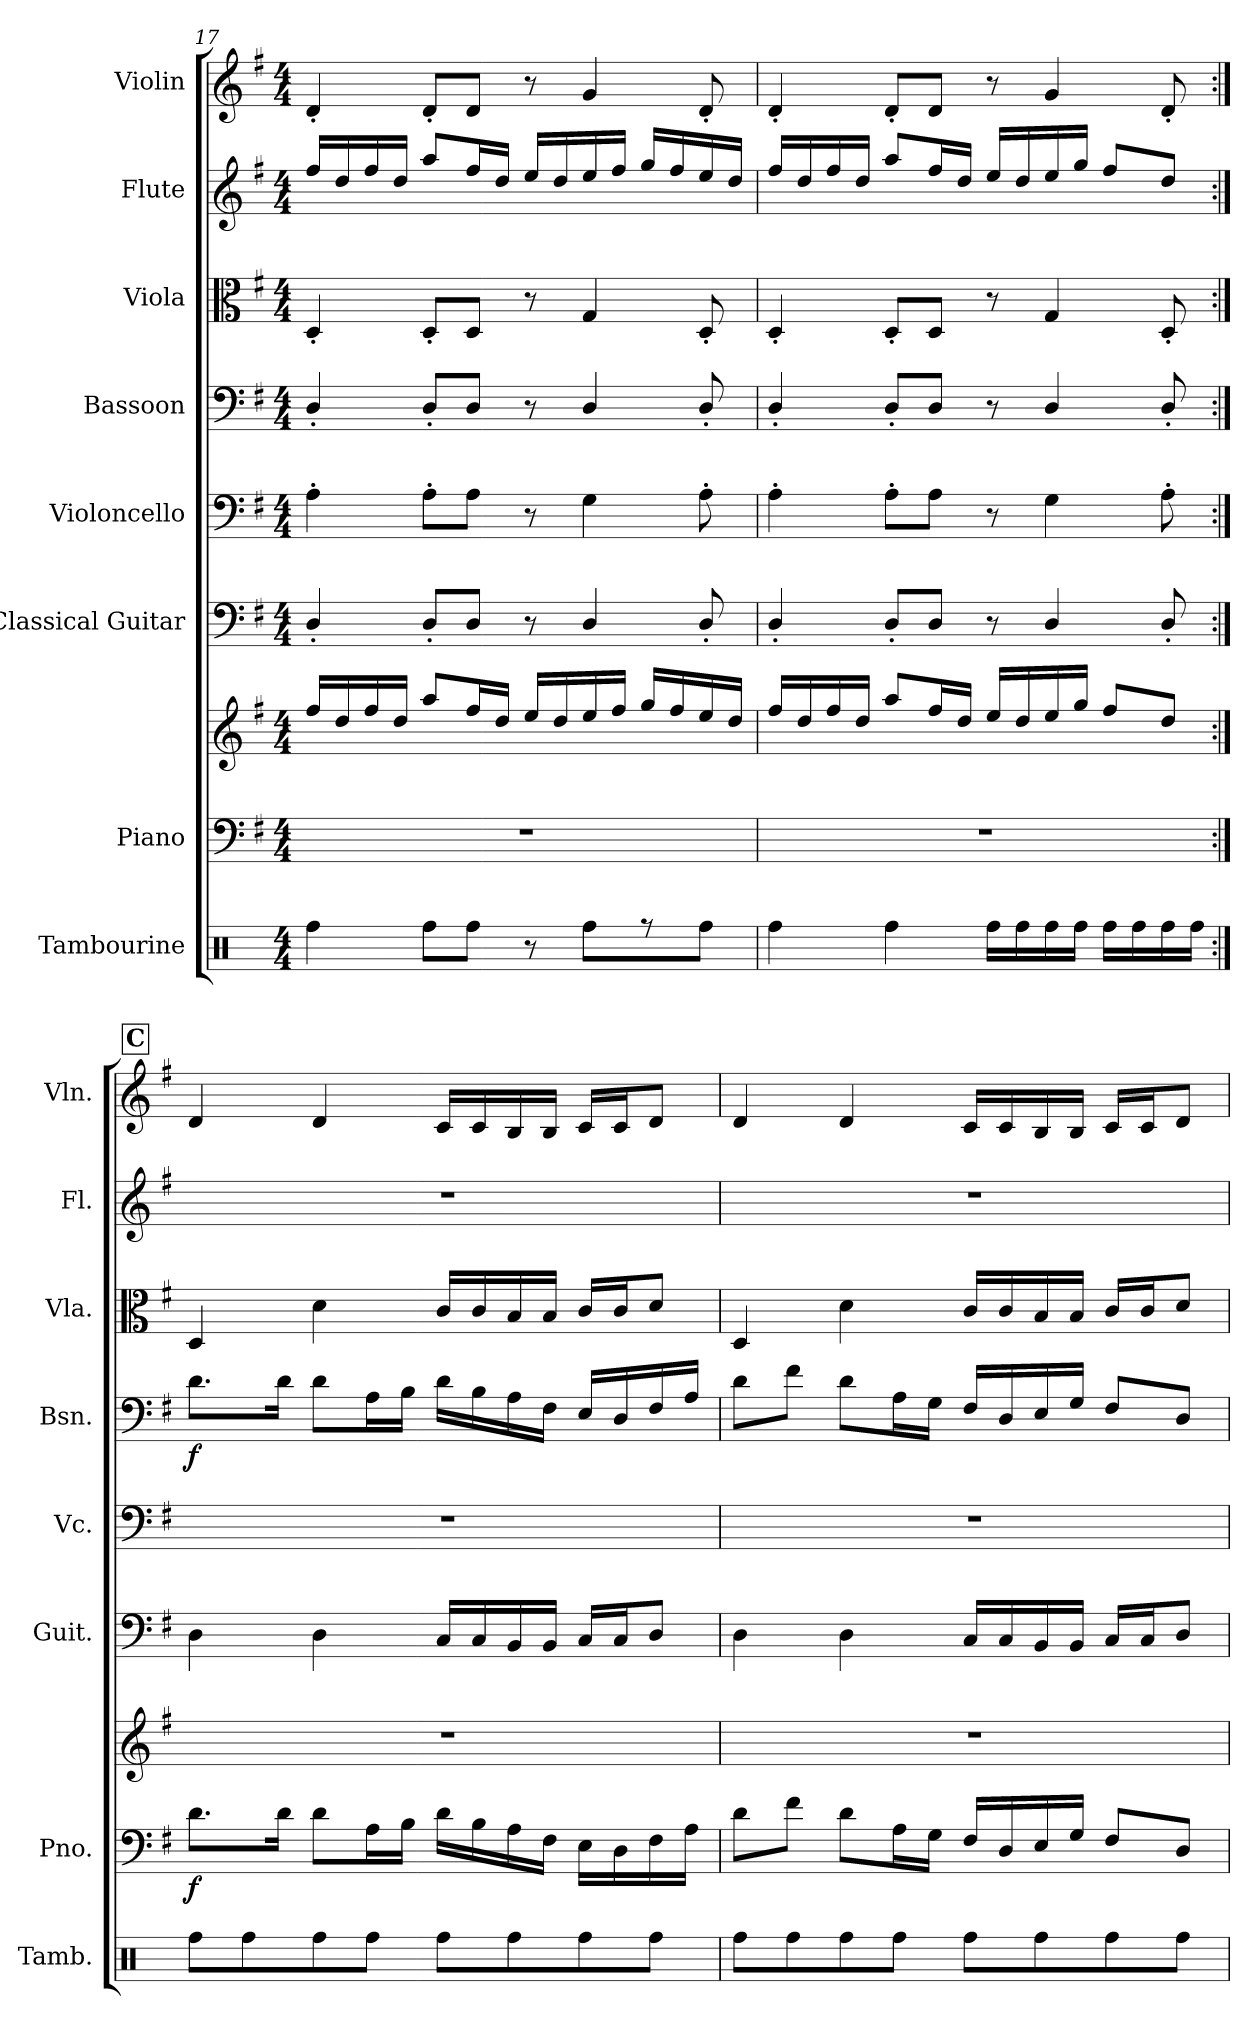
**kern	**kern	**kern	**dynam	**kern	**kern	**kern	**dynam	**kern	**kern	**kern
*part8	*part7	*part7	*part7	*part6	*part5	*part4	*part4	*part3	*part2	*part1
*staff9	*staff8	*staff7	*staff7/8	*staff6	*staff5	*staff4	*staff4	*staff3	*staff2	*staff1
*I"Tambourine	*I"Piano	*	*	*I"Classical Guitar	*I"Violoncello	*I"Bassoon	*	*I"Viola	*I"Flute	*I"Violin
*I'Tamb.	*I'Pno.	*	*	*I'Guit.	*I'Vc.	*I'Bsn.	*	*I'Vla.	*I'Fl.	*I'Vln.
!!LO:PB:g=z
*clefX	*clefF4	*clefG2	*	*clefF4	*clefF4	*clefF4	*	*clefC3	*clefG2	*clefG2
*k[]	*k[f#]	*k[f#]	*	*k[f#]	*k[f#]	*k[f#]	*	*k[f#]	*k[f#]	*k[f#]
*M4/4	*M4/4	*M4/4	*	*M4/4	*M4/4	*M4/4	*	*M4/4	*M4/4	*M4/4
=17	=17	=17	=17	=17	=17	=17	=17	=17	=17	=17
4Rff\	1r	16ff#/LL	.	4D'/	4A'\	4D'/	.	4D'/	16ff#/LL	4d'/
.	.	16dd/	.	.	.	.	.	.	16dd/	.
.	.	16ff#/	.	.	.	.	.	.	16ff#/	.
.	.	16dd/JJ	.	.	.	.	.	.	16dd/JJ	.
8Rff\L	.	8aa/L	.	8D'/L	8A'\L	8D'/L	.	8D'/L	8aa/L	8d'/L
8Rff\J	.	16ff#/L	.	8D/J	8A\J	8D/J	.	8D/J	16ff#/L	8d/J
.	.	16dd/JJ	.	.	.	.	.	.	16dd/JJ	.
8r	.	16ee/LL	.	8r	8r	8r	.	8r	16ee/LL	8r
.	.	16dd/	.	.	.	.	.	.	16dd/	.
8Rff\L	.	16ee/	.	4D/	4G\	4D/	.	4G/	16ee/	4g/
.	.	16ff#/JJ	.	.	.	.	.	.	16ff#/JJ	.
8r	.	16gg/LL	.	.	.	.	.	.	16gg/LL	.
.	.	16ff#/	.	.	.	.	.	.	16ff#/	.
8Rff\J	.	16ee/	.	8D'/	8A'\	8D'/	.	8D'/	16ee/	8d'/
.	.	16dd/JJ	.	.	.	.	.	.	16dd/JJ	.
=18	=18	=18	=18	=18	=18	=18	=18	=18	=18	=18
4Rff\	1r	16ff#/LL	.	4D'/	4A'\	4D'/	.	4D'/	16ff#/LL	4d'/
.	.	16dd/	.	.	.	.	.	.	16dd/	.
.	.	16ff#/	.	.	.	.	.	.	16ff#/	.
.	.	16dd/JJ	.	.	.	.	.	.	16dd/JJ	.
4Rff\	.	8aa/L	.	8D'/L	8A'\L	8D'/L	.	8D'/L	8aa/L	8d'/L
.	.	16ff#/L	.	8D/J	8A\J	8D/J	.	8D/J	16ff#/L	8d/J
.	.	16dd/JJ	.	.	.	.	.	.	16dd/JJ	.
16Rff\LL	.	16ee/LL	.	8r	8r	8r	.	8r	16ee/LL	8r
16Rff\	.	16dd/	.	.	.	.	.	.	16dd/	.
16Rff\	.	16ee/	.	4D/	4G\	4D/	.	4G/	16ee/	4g/
16Rff\JJ	.	16gg/JJ	.	.	.	.	.	.	16gg/JJ	.
16Rff\LL	.	8ff#/L	.	.	.	.	.	.	8ff#/L	.
16Rff\	.	.	.	.	.	.	.	.	.	.
16Rff\	.	8dd/J	.	8D'/	8A'\	8D'/	.	8D'/	8dd/J	8d'/
16Rff\JJ	.	.	.	.	.	.	.	.	.	.
!!LO:REH:place=s1:a:B:fs=14:t=C
=19:|!	=19:|!	=19:|!	=19:|!	=19:|!	=19:|!	=19:|!	=19:|!	=19:|!	=19:|!	=19:|!
!	!	!	!LO:DY:b=2	!	!	!	!LO:DY:b	!	!	!
8Rff\L	8.d\L	1r	f	4D\	1r	8.d\L	f	4D/	1r	4d/
8Rff\	.	.	.	.	.	.	.	.	.	.
.	16d\Jk	.	.	.	.	16d\Jk	.	.	.	.
8Rff\	8d\L	.	.	4D\	.	8d\L	.	4d\	.	4d/
8Rff\J	16A\L	.	.	.	.	16A\L	.	.	.	.
.	16B\JJ	.	.	.	.	16B\JJ	.	.	.	.
8Rff\L	16d\LL	.	.	16C/LL	.	16d\LL	.	16c/LL	.	16c/LL
.	16B\	.	.	16C/	.	16B\	.	16c/	.	16c/
8Rff\	16A\	.	.	16BB/	.	16A\	.	16B/	.	16B/
.	16F#\JJ	.	.	16BB/JJ	.	16F#\JJ	.	16B/JJ	.	16B/JJ
8Rff\	16E\LL	.	.	16C/LL	.	16E/LL	.	16c/LL	.	16c/LL
.	16D\	.	.	16C/J	.	16D/	.	16c/J	.	16c/J
8Rff\J	16F#\	.	.	8D/J	.	16F#/	.	8d/J	.	8d/J
.	16A\JJ	.	.	.	.	16A/JJ	.	.	.	.
=20	=20	=20	=20	=20	=20	=20	=20	=20	=20	=20
8Rff\L	8d\L	1r	.	4D\	1r	8d\L	.	4D/	1r	4d/
8Rff\	8f#\J	.	.	.	.	8f#\J	.	.	.	.
8Rff\	8d\L	.	.	4D\	.	8d\L	.	4d\	.	4d/
8Rff\J	16A\L	.	.	.	.	16A\L	.	.	.	.
.	16G\JJ	.	.	.	.	16G\JJ	.	.	.	.
8Rff\L	16F#/LL	.	.	16C/LL	.	16F#/LL	.	16c/LL	.	16c/LL
.	16D/	.	.	16C/	.	16D/	.	16c/	.	16c/
8Rff\	16E/	.	.	16BB/	.	16E/	.	16B/	.	16B/
.	16G/JJ	.	.	16BB/JJ	.	16G/JJ	.	16B/JJ	.	16B/JJ
8Rff\	8F#/L	.	.	16C/LL	.	8F#/L	.	16c/LL	.	16c/LL
.	.	.	.	16C/J	.	.	.	16c/J	.	16c/J
8Rff\J	8D/J	.	.	8D/J	.	8D/J	.	8d/J	.	8d/J
=	=	=	=	=	=	=	=	=	=	=
*-	*-	*-	*-	*-	*-	*-	*-	*-	*-	*-
